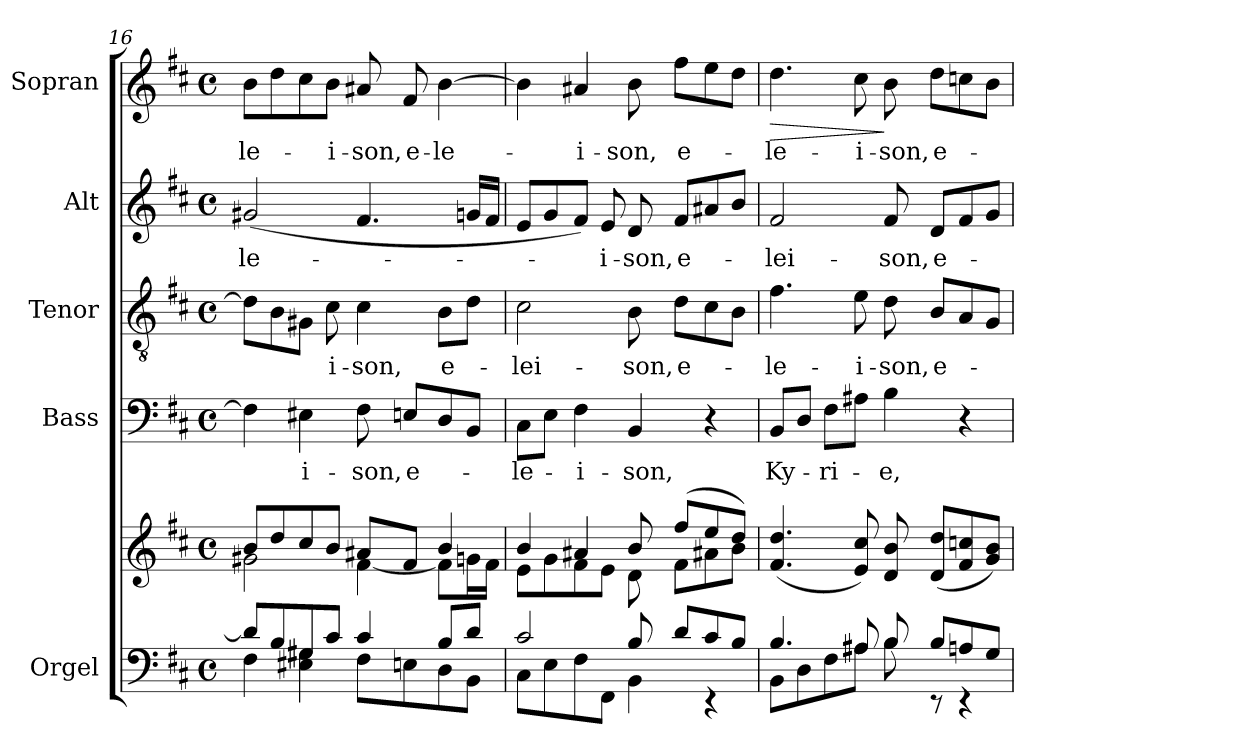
**kern	**kern	**kern	**text	**kern	**text	**kern	**text	**kern	**text	**dynam
*part5	*part5	*part4	*part4	*part3	*part3	*part2	*part2	*part1	*part1	*part1
*staff6	*staff5	*staff4	*staff4	*staff3	*staff3	*staff2	*staff2	*staff1	*staff1	*staff1
*I"Orgel	*	*I"Bass	*	*I"Tenor	*	*I"Alt	*	*I"Sopran	*	*
*I'Org.	*	*I'B	*	*I'T	*	*I'A	*	*I'S	*	*
!!LO:LB:g=z
*clefF4	*clefG2	*clefF4	*	*clefGv2	*	*clefG2	*	*clefG2	*	*
*k[f#c#]	*k[f#c#]	*k[f#c#]	*	*k[f#c#]	*	*k[f#c#]	*	*k[f#c#]	*	*
*D:	*D:	*D:	*	*D:	*	*D:	*	*D:	*	*
*M4/4	*M4/4	*M4/4	*	*M4/4	*	*M4/4	*	*M4/4	*	*
*met(c)	*met(c)	*met(c)	*	*met(c)	*	*met(c)	*	*met(c)	*	*
=16	=16	=16	=16	=16	=16	=16	=16	=16	=16	=16
*^	*^	*	*	*	*	*	*	*	*	*
!	!	!	!	!	!	!	!	!	!LO:LY:b	!	!LO:LY:b	!
8d/L]	4F#\	8b/L	2g#X\	4F#\]	.	8d\L]	.	(<2g#X/	-le-	8b\L	-le-	.
8B/	.	8dd/	.	.	.	8B\	.	.	.	8dd\	.	.
!	!	!	!	!	!LO:LY:b	!	!	!	!	!	!	!
8G#X/	4E#X\ 4G#X\	8cc#/	.	4E#X\	-i-	8G#X\J	.	.	.	8cc#\	.	.
!	!	!	!	!	!	!	!LO:LY:b	!	!	!	!LO:LY:b	!
8c#/J	.	8b/J	.	.	.	8c#\	-i-	.	.	8b\J	-i-	.
!	!	!	!	!	!LO:LY:b	!	!LO:LY:b	!	!	!	!LO:LY:b	!
4c#/	8F#\L	8a#X/L	[<4f#\	8F#\	-son,	4c#\	-son,	4.f#/	.	8a#X/	-son,	.
!	!	!	!	!	!LO:LY:b	!	!	!	!	!	!LO:LY:b	!
.	8En\	8f#/J	.	8En/L	e-	.	.	.	.	8f#/	e-	.
!	!	!	!	!	!	!	!LO:LY:b	!	!	!	!LO:LY:b	!
8B/L	8D\	4b/	8f#\L]	8D/	.	8B\L	e-	.	.	[4b\	-le-	.
8d/J	8BB\J	.	16gn\L	8BB/J	.	8d\J	.	16gn/LL	.	.	.	.
.	.	.	16f#\JJ	.	.	.	.	16f#/JJ	.	.	.	.
=17	=17	=17	=17	=17	=17	=17	=17	=17	=17	=17	=17	=17
!	!	!	!	!	!LO:LY:b	!	!LO:LY:b	!	!	!	!	!
2c#/	8C#\L	4b/	8e\L	8C#\L	-le-	2c#\	-lei-	8e/L	.	4b\]	.	.
.	8E\	.	8g\	8E\J	.	.	.	8g/	.	.	.	.
!	!	!	!	!	!LO:LY:b	!	!	!	!	!	!LO:LY:b	!
.	8F#\	4a#X/	8f#\	4F#\	-i-	.	.	8f#/J)	.	4a#X/	-i-	.
!	!	!	!	!	!	!	!	!	!LO:LY:b	!	!	!
.	8FF#\J	.	8e\J	.	.	.	.	8e/	-i-	.	.	.
!	!	!	!	!	!LO:LY:b	!	!LO:LY:b	!	!LO:LY:b	!	!LO:LY:b	!
8B/	4BB\	8b/	8d\	4BB/	-son,	8B\	-son,	8d/	-son,	8b\	-son,	.
!	!	!	!	!	!	!	!LO:LY:b	!	!LO:LY:b	!	!LO:LY:b	!
8d/L	.	(>8ff#/L	8f#\L	.	.	8d\L	e-	8f#/L	e-	8ff#\L	e-	.
8c#/	4rEE	8ee/	8a#X\	4r	.	8c#\	.	8a#X/	.	8ee\	.	.
8B/J	.	8dd/J)	8b\J	.	.	8B\J	.	8b/J	.	8dd\J	.	.
=18	=18	=18	=18	=18	=18	=18	=18	=18	=18	=18	=18	=18
!	!	!	!	!	!LO:LY:b	!	!LO:LY:b	!	!LO:LY:b	!	!LO:LY:b	!LO:HP:b
*	*	*v	*v	*	*	*	*	*	*	*	*	*
4.B/	8BB\L	(<4.f#/ 4.dd/	8BB/L	Ky-	4.f#\	-le-	2f#/	-lei-	4.dd\	-le-	>
.	8D\	.	8D/J	.	.	.	.	.	.	.	.
!	!	!	!	!LO:LY:b	!	!	!	!	!	!	!
.	8F#\	.	8F#\L	-ri-	.	.	.	.	.	.	.
!	!	!	!	!	!	!LO:LY:b	!	!	!	!LO:LY:b	!
8A#X/	8A#X\J	8e/ 8cc#/)	8A#X\J	.	8e\	-i-	.	.	8cc#\	-i-	.
!	!	!	!	!LO:LY:b	!	!LO:LY:b	!	!LO:LY:b	!	!LO:LY:b	!
8B/	8B\	8d/ 8b/	4B\	-e,	8d\	-son,	8f#/	-son,	8b\	-son,	]
!	!	!	!	!	!	!LO:LY:b	!	!LO:LY:b	!	!LO:LY:b	!
8B/L	8rEE	(<8d/ 8dd/L	.	.	8B/L	e-	8d/L	e-	8dd\L	e-	.
8An/	4rEE	8f#/ 8ccn/	4r	.	8A/	.	8f#/	.	8ccn\	.	.
8G/J	.	8g/ 8b/J)	.	.	8G/J	.	8g/J	.	8b\J	.	.
*v	*v	*	*	*	*	*	*	*	*	*	*
=	=	=	=	=	=	=	=	=	=	=
*-	*-	*-	*-	*-	*-	*-	*-	*-	*-	*-
